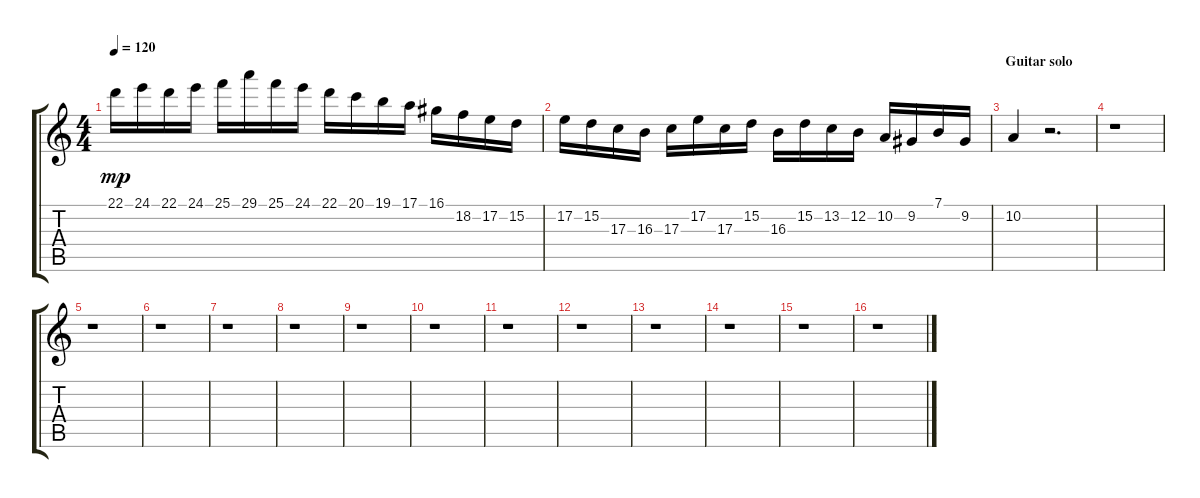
\track "" {instrument pad3polysynth}
\staff {score tabs}
\tuning (E4 B3 G3 D3 A2 E2) {hide}
\ts (4 4)
\tempo 120
\clef g2
\ks c
22.1.16{dy mp} 24.1.16 22.1.16 24.1.16 25.1.16 29.1.16 25.1.16 24.1.16 22.1.16 20.1.16 19.1.16 17.1.16 16.1.16 18.2.16 17.2.16 15.2.16 |
17.2.16 15.2.16 17.3.16 16.3.16 17.3.16 17.2.16 17.3.16 15.2.16 16.3.16 15.2.16 13.2.16 12.2.16 10.2.16 9.2.16 7.1.16 9.2.16 |
\section ("" "Guitar solo")
10.2.4 r.2{d} |
r.1 |
r.1 |
r.1 |
r.1 |
r.1 |
r.1 |
r.1 |
r.1 |
r.1 |
r.1 |
r.1 |
r.1 |
r.1
